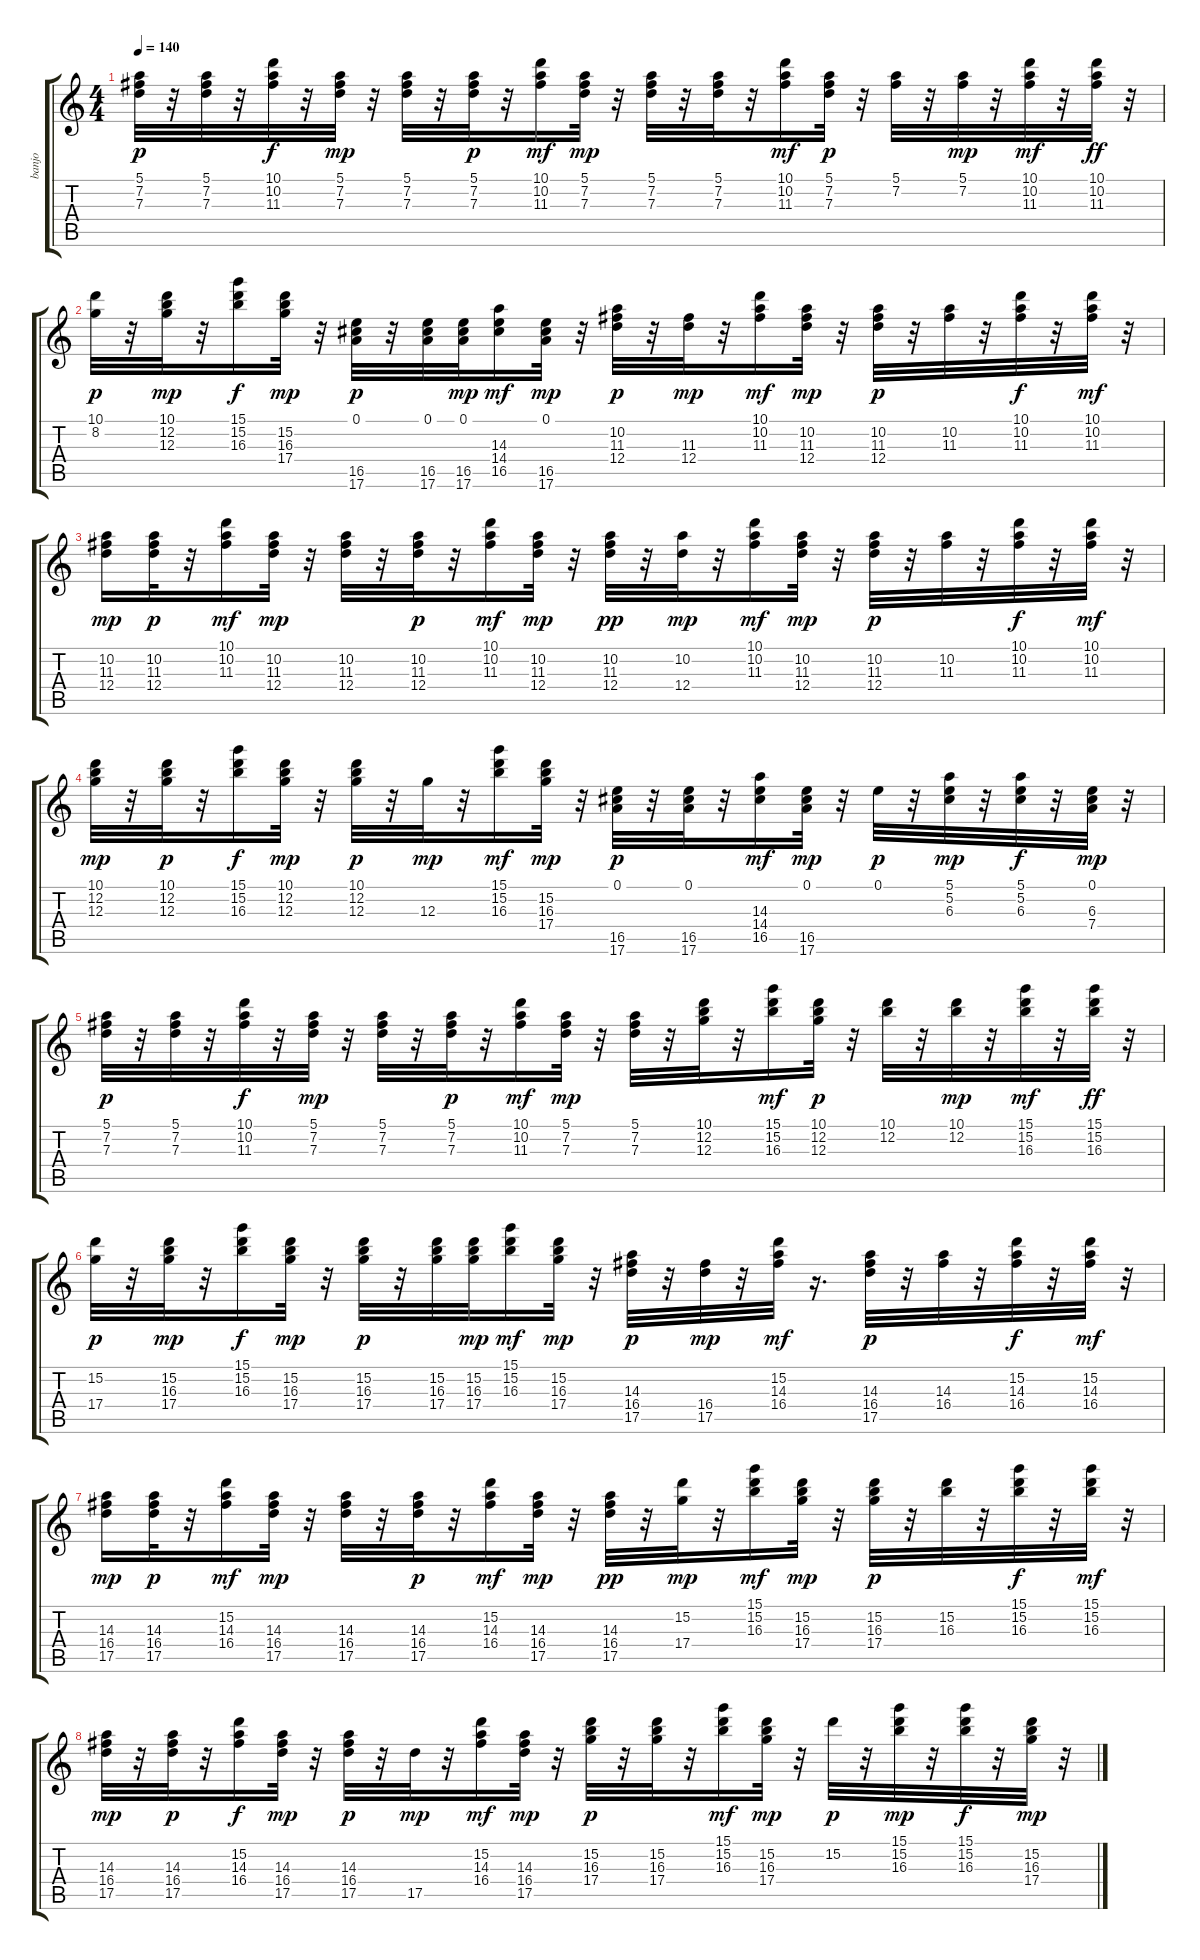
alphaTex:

\track ("banjo" "banjo") {instrument banjo}
\staff {score tabs}
\tuning (E4 B3 G3 D3 A2 E2) {hide}
\displaytranspose 12
\ts (4 4)
\tempo 140
\clef g2
\ks c
(5.1 7.2 7.3).32{dy p} r.32 (5.1 7.2 7.3).32 r.32 (10.1 10.2 11.3).32{dy f} r.32 (5.1 7.2 7.3).32{dy mp} r.32 (5.1 7.2 7.3).32 r.32 (5.1 7.2 7.3).32{dy p} r.32 (10.1 10.2 11.3).16{dy mf} (5.1 7.2 7.3).32{dy mp} r.32 (5.1 7.2 7.3).32 r.32 (5.1 7.2 7.3).32 r.32 (10.1 10.2 11.3).16{dy mf} (5.1 7.2 7.3).32{dy p} r.32 (5.1 7.2).32 r.32 (5.1 7.2).32{dy mp} r.32 (10.1 10.2 11.3).32{dy mf} r.32 (10.1 10.2 11.3).32{dy ff} r.32 |
(10.1 8.2).32{dy p} r.32 (10.1 12.2 12.3).32{dy mp} r.32 (15.1 15.2 16.3).16{dy f} (15.2 16.3 17.4).32{dy mp} r.32 (0.1 16.5 17.6).32{dy p} r.32 (0.1 16.5 17.6).32 (0.1 16.5 17.6).32{dy mp} (14.3 14.4 16.5).16{dy mf} (0.1 16.5 17.6).32{dy mp} r.32 (10.2 11.3 12.4).32{dy p} r.32 (11.3 12.4).32{dy mp} r.32 (10.1 10.2 11.3).16{dy mf} (10.2 11.3 12.4).32{dy mp} r.32 (10.2 11.3 12.4).32{dy p} r.32 (10.2 11.3).32 r.32 (10.1 10.2 11.3).32{dy f} r.32 (10.1 10.2 11.3).32{dy mf} r.32 |
(10.2 11.3 12.4).16{dy mp} (10.2 11.3 12.4).32{dy p} r.32 (10.1 10.2 11.3).16{dy mf} (10.2 11.3 12.4).32{dy mp} r.32 (10.2 11.3 12.4).32 r.32 (10.2 11.3 12.4).32{dy p} r.32 (10.1 10.2 11.3).16{dy mf} (10.2 11.3 12.4).32{dy mp} r.32 (10.2 11.3 12.4).32{dy pp} r.32 (10.2 12.4).32{dy mp} r.32 (10.1 10.2 11.3).16{dy mf} (10.2 11.3 12.4).32{dy mp} r.32 (10.2 11.3 12.4).32{dy p} r.32 (10.2 11.3).32 r.32 (10.1 10.2 11.3).32{dy f} r.32 (10.1 10.2 11.3).32{dy mf} r.32 |
(10.1 12.2 12.3).32{dy mp} r.32 (10.1 12.2 12.3).32{dy p} r.32 (15.1 15.2 16.3).16{dy f} (10.1 12.2 12.3).32{dy mp} r.32 (10.1 12.2 12.3).32{dy p} r.32 12.3.32{dy mp} r.32 (15.1 15.2 16.3).16{dy mf} (15.2 16.3 17.4).32{dy mp} r.32 (0.1 16.5 17.6).32{dy p} r.32 (0.1 16.5 17.6).32 r.32 (14.3 14.4 16.5).16{dy mf} (0.1 16.5 17.6).32{dy mp} r.32 0.1.32{dy p} r.32 (5.1 5.2 6.3).32{dy mp} r.32 (5.1 5.2 6.3).32{dy f} r.32 (0.1 6.3 7.4).32{dy mp} r.32 |
(5.1 7.2 7.3).32{dy p} r.32 (5.1 7.2 7.3).32 r.32 (10.1 10.2 11.3).32{dy f} r.32 (5.1 7.2 7.3).32{dy mp} r.32 (5.1 7.2 7.3).32 r.32 (5.1 7.2 7.3).32{dy p} r.32 (10.1 10.2 11.3).16{dy mf} (5.1 7.2 7.3).32{dy mp} r.32 (5.1 7.2 7.3).32 r.32 (10.1 12.2 12.3).32 r.32 (15.1 15.2 16.3).16{dy mf} (10.1 12.2 12.3).32{dy p} r.32 (10.1 12.2).32 r.32 (10.1 12.2).32{dy mp} r.32 (15.1 15.2 16.3).32{dy mf} r.32 (15.1 15.2 16.3).32{dy ff} r.32 |
(15.2 17.4).32{dy p} r.32 (15.2 16.3 17.4).32{dy mp} r.32 (15.1 15.2 16.3).16{dy f} (15.2 16.3 17.4).32{dy mp} r.32 (15.2 16.3 17.4).32{dy p} r.32 (15.2 16.3 17.4).32 (15.2 16.3 17.4).32{dy mp} (15.1 15.2 16.3).16{dy mf} (15.2 16.3 17.4).32{dy mp} r.32 (14.3 16.4 17.5).32{dy p} r.32 (16.4 17.5).32{dy mp} r.32 (15.2 14.3 16.4).32{dy mf} r.16{d} (14.3 16.4 17.5).32{dy p} r.32 (14.3 16.4).32 r.32 (15.2 14.3 16.4).32{dy f} r.32 (15.2 14.3 16.4).32{dy mf} r.32 |
(14.3 16.4 17.5).16{dy mp} (14.3 16.4 17.5).32{dy p} r.32 (15.2 14.3 16.4).16{dy mf} (14.3 16.4 17.5).32{dy mp} r.32 (14.3 16.4 17.5).32 r.32 (14.3 16.4 17.5).32{dy p} r.32 (15.2 14.3 16.4).16{dy mf} (14.3 16.4 17.5).32{dy mp} r.32 (14.3 16.4 17.5).32{dy pp} r.32 (15.2 17.4).32{dy mp} r.32 (15.1 15.2 16.3).16{dy mf} (15.2 16.3 17.4).32{dy mp} r.32 (15.2 16.3 17.4).32{dy p} r.32 (15.2 16.3).32 r.32 (15.1 15.2 16.3).32{dy f} r.32 (15.1 15.2 16.3).32{dy mf} r.32 |
(14.3 16.4 17.5).32{dy mp} r.32 (14.3 16.4 17.5).32{dy p} r.32 (15.2 14.3 16.4).16{dy f} (14.3 16.4 17.5).32{dy mp} r.32 (14.3 16.4 17.5).32{dy p} r.32 17.5.32{dy mp} r.32 (15.2 14.3 16.4).16{dy mf} (14.3 16.4 17.5).32{dy mp} r.32 (15.2 16.3 17.4).32{dy p} r.32 (15.2 16.3 17.4).32 r.32 (15.1 15.2 16.3).16{dy mf} (15.2 16.3 17.4).32{dy mp} r.32 15.2.32{dy p} r.32 (15.1 15.2 16.3).32{dy mp} r.32 (15.1 15.2 16.3).32{dy f} r.32 (15.2 16.3 17.4).32{dy mp} r.32
